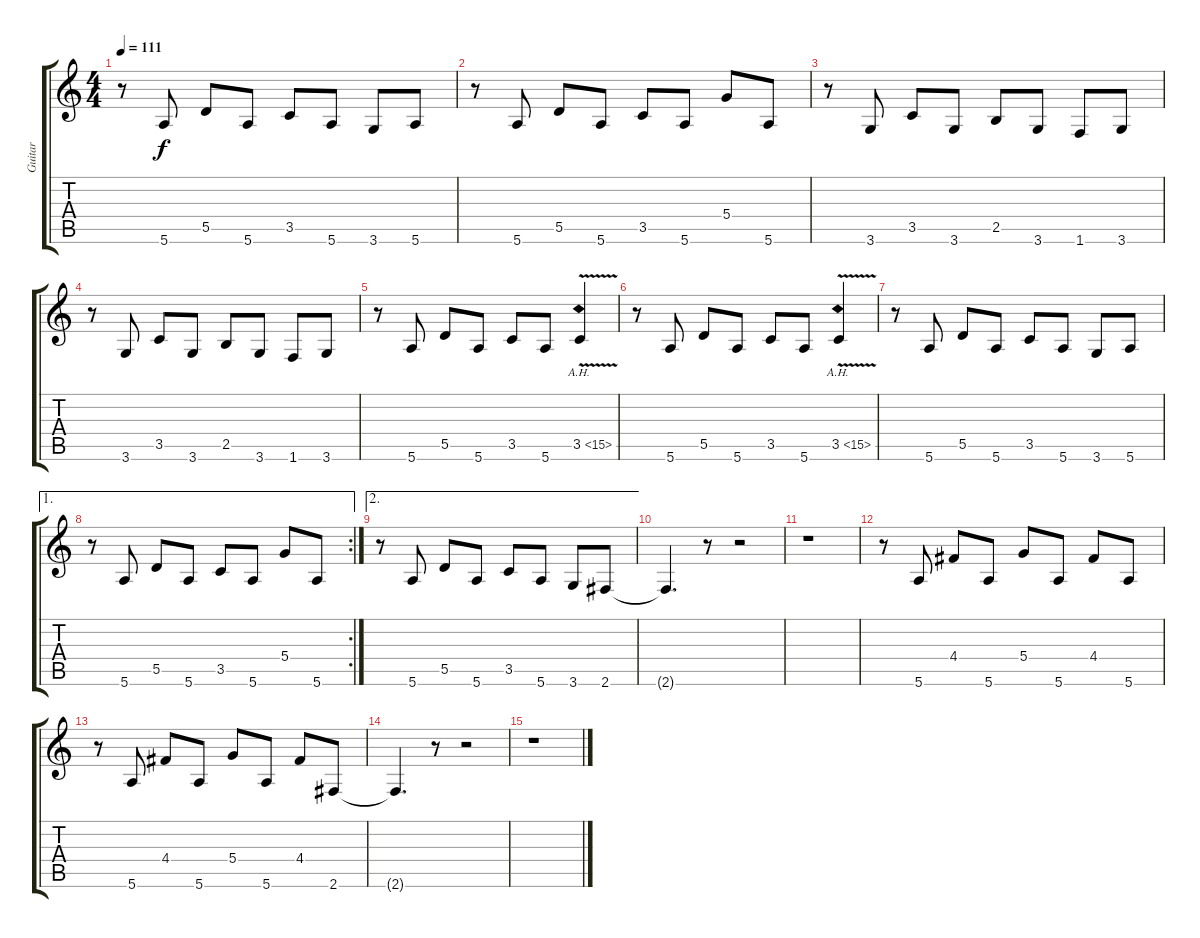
\track ("Guitar" "Guitar") {instrument distortionguitar}
\staff {score tabs}
\tuning (E4 B3 G3 D3 A2 E2) {hide}
\ts (4 4)
\tempo 111
\clef g2
\ks c
r.8{dy f} 5.6.8 5.5.8 5.6.8 3.5.8 5.6.8 3.6.8 5.6.8 |
r.8 5.6.8 5.5.8 5.6.8 3.5.8 5.6.8 5.4.8 5.6.8 |
r.8 3.6.8 3.5.8 3.6.8 2.5.8 3.6.8 1.6.8 3.6.8 |
r.8 3.6.8 3.5.8 3.6.8 2.5.8 3.6.8 1.6.8 3.6.8 |
r.8 5.6.8 5.5.8 5.6.8 3.5.8 5.6.8 3.5{ah 12 v}.4 |
r.8 5.6.8 5.5.8 5.6.8 3.5.8 5.6.8 3.5{ah 12 v}.4 |
r.8 5.6.8 5.5.8 5.6.8 3.5.8 5.6.8 3.6.8 5.6.8 |
\ae 1
\rc 2
r.8 5.6.8 5.5.8 5.6.8 3.5.8 5.6.8 5.4.8 5.6.8 |
\ae 2
r.8 5.6.8 5.5.8 5.6.8 3.5.8 5.6.8 3.6.8 2.6.8 |
2.6{t}.4{d} r.8 r.2 |
r.1 |
r.8 5.6.8 4.4.8 5.6.8 5.4.8 5.6.8 4.4.8 5.6.8 |
r.8 5.6.8 4.4.8 5.6.8 5.4.8 5.6.8 4.4.8 2.6.8 |
2.6{t}.4{d} r.8 r.2 |
r.1
